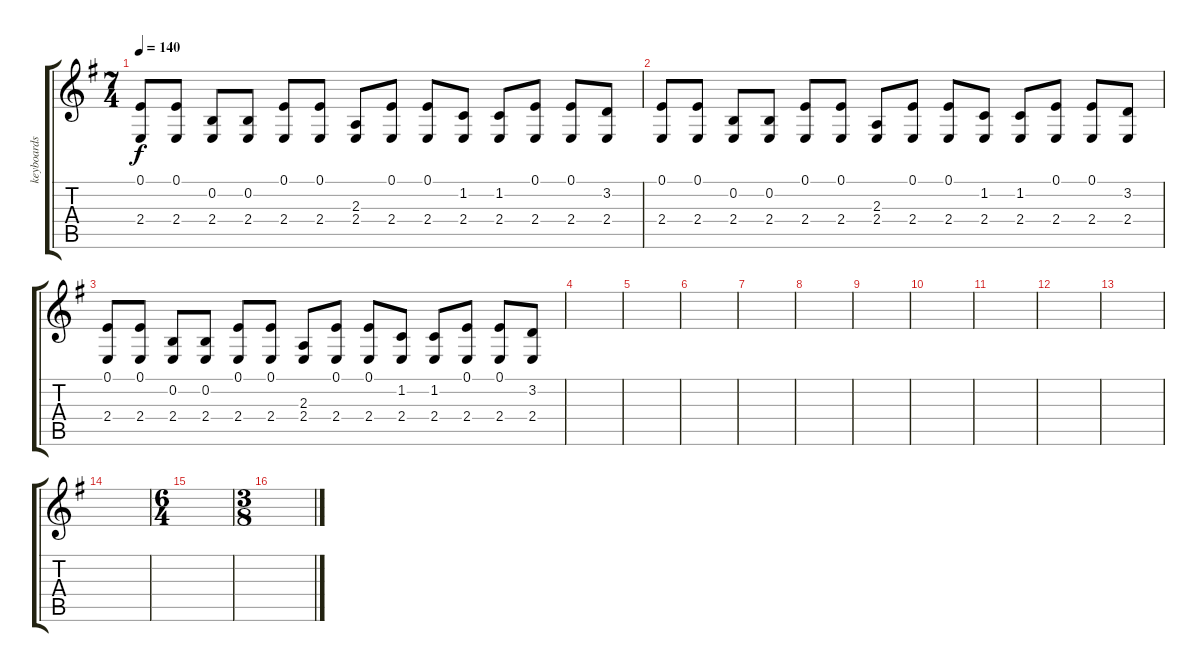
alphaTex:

\track ("keyboards" "keyboards") {instrument pad1newage}
\staff {score tabs}
\tuning (E4 B3 G3 D3 A2 E2) {hide}
\ts (7 4)
\tempo 140
\clef g2
\ks g
(0.1 2.4).8{dy f} (0.1 2.4).8 (0.2 2.4).8 (0.2 2.4).8 (0.1 2.4).8 (0.1 2.4).8 (2.3 2.4).8 (0.1 2.4).8 (0.1 2.4).8 (1.2 2.4).8 (1.2 2.4).8 (0.1 2.4).8 (0.1 2.4).8 (3.2 2.4).8 |
(0.1 2.4).8 (0.1 2.4).8 (0.2 2.4).8 (0.2 2.4).8 (0.1 2.4).8 (0.1 2.4).8 (2.3 2.4).8 (0.1 2.4).8 (0.1 2.4).8 (1.2 2.4).8 (1.2 2.4).8 (0.1 2.4).8 (0.1 2.4).8 (3.2 2.4).8 |
(0.1 2.4).8 (0.1 2.4).8 (0.2 2.4).8 (0.2 2.4).8 (0.1 2.4).8 (0.1 2.4).8 (2.3 2.4).8 (0.1 2.4).8 (0.1 2.4).8 (1.2 2.4).8 (1.2 2.4).8 (0.1 2.4).8 (0.1 2.4).8 (3.2 2.4).8 |
|
|
|
|
|
|
|
|
|
|
|
\ts (6 4)
|
\ts (3 8)
